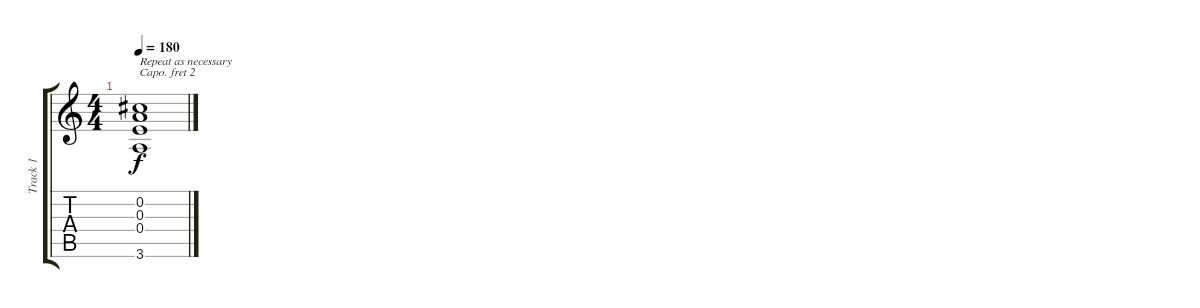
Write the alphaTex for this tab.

\track ("Track 1" "Track 1") {instrument acousticguitarsteel}
\staff {score tabs}
\capo 2
\tuning (E4 B3 G3 D3 A2 E2) {hide}
\ts (4 4)
\tempo 180
\clef g2
\ks c
(0.2 0.3 0.4 3.6).1{txt "Repeat as necessary" dy f}
